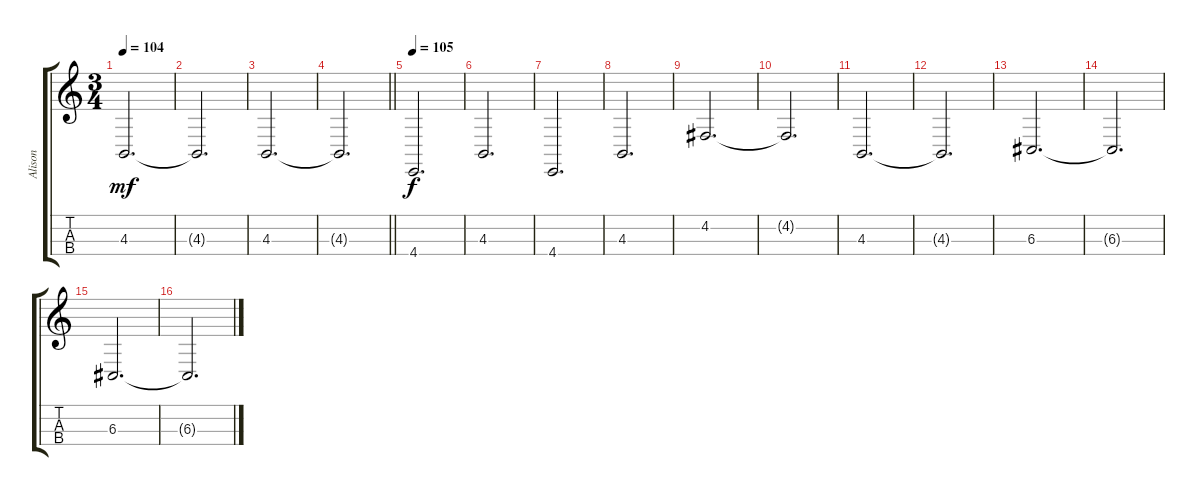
\track ("Alison" "Alison") {instrument cello}
\staff {score tabs}
\tuning (A3 D3 G2 C2) {hide}
\ts (3 4)
\tempo 104
\clef g2
\ks c
4.3.2{d dy mf} |
4.3{t}.2{d} |
4.3.2{d} |
\barLineRight lightlight
4.3{t}.2{d} |
\section ("" "")
\tempo 105
4.4.2{d dy f} |
4.3.2{d} |
4.4.2{d} |
4.3.2{d} |
4.2.2{d} |
4.2{t}.2{d} |
4.3.2{d} |
4.3{t}.2{d} |
6.3.2{d} |
6.3{t}.2{d} |
6.3.2{d} |
6.3{t}.2{d}
